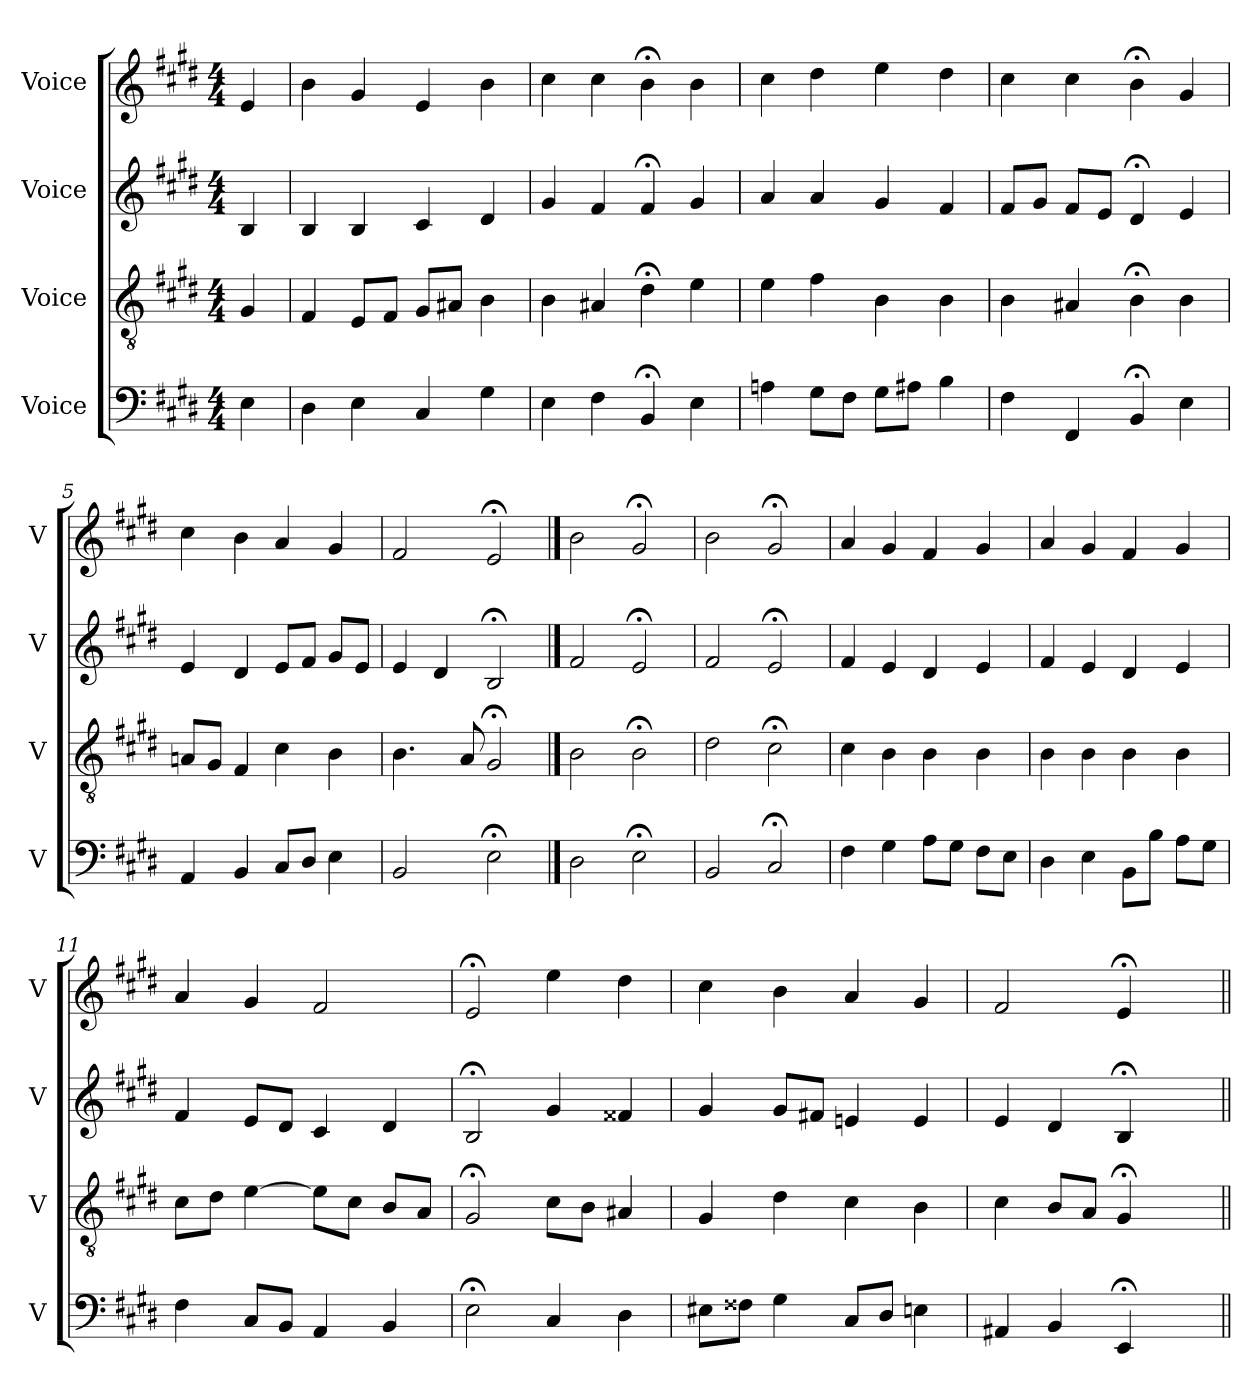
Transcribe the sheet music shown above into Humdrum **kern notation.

**kern	**kern	**kern	**kern
*part4	*part3	*part2	*part1
*staff4	*staff3	*staff2	*staff1
*I"Voice	*I"Voice	*I"Voice	*I"Voice
*I'V	*I'V	*I'V	*I'V
*clefF4	*clefGv2	*clefG2	*clefG2
*k[f#c#g#d#]	*k[f#c#g#d#]	*k[f#c#g#d#]	*k[f#c#g#d#]
*M4/4	*M4/4	*M4/4	*M4/4
*MM100	*MM100	*MM100	*MM100
=	=	=	=
4E\	4G#/	4B/	4e/
=1	=1	=1	=1
4D#\	4F#/	4B/	4b\
4E\	8E/L	4B/	4g#/
.	8F#/J	.	.
4C#/	8G#/L	4c#/	4e/
.	8A#X/J	.	.
4G#\	4B\	4d#/	4b\
=2	=2	=2	=2
4E\	4B\	4g#/	4cc#\
4F#\	4A#X/	4f#/	4cc#\
4BB;/	4d#;\	4f#;/	4b;\
4E\	4e\	4g#/	4b\
=3	=3	=3	=3
4An\	4e\	4a/	4cc#\
8G#\L	4f#\	4a/	4dd#\
8F#\J	.	.	.
8G#\L	4B\	4g#/	4ee\
8A#X\J	.	.	.
4B\	4B\	4f#/	4dd#\
=4	=4	=4	=4
4F#\	4B\	8f#/L	4cc#\
.	.	8g#/J	.
4FF#/	4A#X/	8f#/L	4cc#\
.	.	8e/J	.
4BB;/	4B;\	4d#;/	4b;\
4E\	4B\	4e/	4g#/
!!LO:LB:g=z
=5	=5	=5	=5
4AA/	8An/L	4e/	4cc#\
.	8G#/J	.	.
4BB/	4F#/	4d#/	4b\
8C#/L	4c#\	8e/L	4a/
8D#/J	.	8f#/J	.
4E\	4B\	8g#/L	4g#/
.	.	8e/J	.
=6	=6	=6	=6
2BB/	4.B\	4e/	2f#/
.	.	4d#/	.
.	8A/	.	.
2E;\	2G#;/	2B;/	2e;/
==7	==7	==7	==7
2D#\	2B\	2f#/	2b\
2E;\	2B;\	2e;/	2g#;/
=8	=8	=8	=8
2BB/	2d#\	2f#/	2b\
2C#;/	2c#;\	2e;/	2g#;/
=9	=9	=9	=9
4F#\	4c#\	4f#/	4a/
4G#\	4B\	4e/	4g#/
8A\L	4B\	4d#/	4f#/
8G#\J	.	.	.
8F#\L	4B\	4e/	4g#/
8E\J	.	.	.
!!LO:LB:g=z
=10	=10	=10	=10
4D#\	4B\	4f#/	4a/
4E\	4B\	4e/	4g#/
8BB\L	4B\	4d#/	4f#/
8B\J	.	.	.
8A\L	4B\	4e/	4g#/
8G#\J	.	.	.
=11	=11	=11	=11
4F#\	8c#\L	4f#/	4a/
.	8d#\J	.	.
8C#/L	[4e\	8e/L	4g#/
8BB/J	.	8d#/J	.
4AA/	8e\L]	4c#/	2f#/
.	8c#\J	.	.
4BB/	8B/L	4d#/	.
.	8A/J	.	.
=12	=12	=12	=12
2E;\	2G#;/	2B;/	2e;/
4C#/	8c#\L	4g#/	4ee\
.	8B\J	.	.
4D#\	4A#X/	4f##X/	4dd#\
=13	=13	=13	=13
8E#X\L	4G#/	4g#/	4cc#\
8F##X\J	.	.	.
4G#\	4d#\	8g#/L	4b\
.	.	8f#X/J	.
8C#/L	4c#\	4en/	4a/
8D#/J	.	.	.
4En\	4B\	4e/	4g#/
!!LO:PB:g=z
=14	=14	=14	=14
4AA#X/	4c#\	4e/	2f#/
4BB/	8B/L	4d#/	.
.	8A/J	.	.
4EE;/	4G#;/	4B;/	4e;/
4ryy	4ryy	4ryy	4ryy
=||	=||	=||	=||
*-	*-	*-	*-
